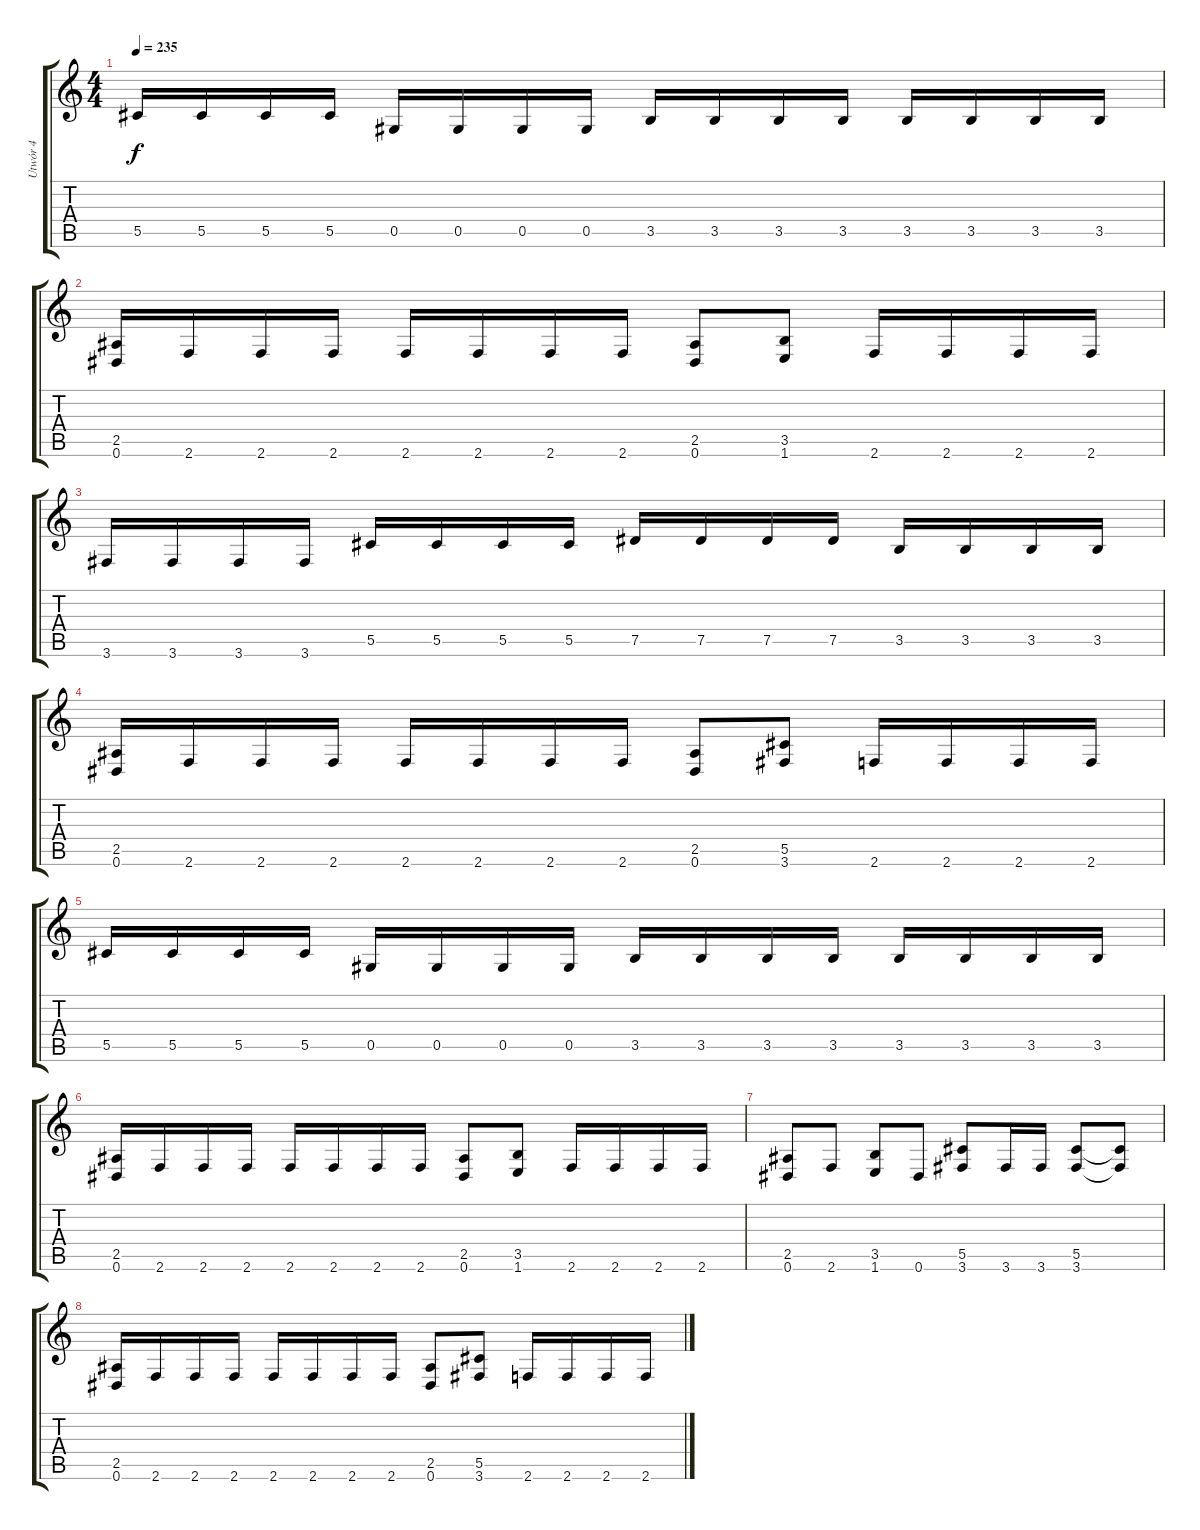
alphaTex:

\track ("Utwór 4" "Utwór 4") {instrument electricbasspick}
\staff {score tabs}
\tuning (Eb4 Bb3 Gb3 Db3 Ab2 Eb2) {hide}
\ts (4 4)
\tempo 235
\clef g2
\ks c
5.5.16{dy f} 5.5.16 5.5.16 5.5.16 0.5.16 0.5.16 0.5.16 0.5.16 3.5.16 3.5.16 3.5.16 3.5.16 3.5.16 3.5.16 3.5.16 3.5.16 |
(2.5 0.6).16 2.6.16 2.6.16 2.6.16 2.6.16 2.6.16 2.6.16 2.6.16 (2.5 0.6).8 (3.5 1.6).8 2.6.16 2.6.16 2.6.16 2.6.16 |
3.6.16 3.6.16 3.6.16 3.6.16 5.5.16 5.5.16 5.5.16 5.5.16 7.5.16 7.5.16 7.5.16 7.5.16 3.5.16 3.5.16 3.5.16 3.5.16 |
(2.5 0.6).16 2.6.16 2.6.16 2.6.16 2.6.16 2.6.16 2.6.16 2.6.16 (2.5 0.6).8 (5.5 3.6).8 2.6.16 2.6.16 2.6.16 2.6.16 |
5.5.16 5.5.16 5.5.16 5.5.16 0.5.16 0.5.16 0.5.16 0.5.16 3.5.16 3.5.16 3.5.16 3.5.16 3.5.16 3.5.16 3.5.16 3.5.16 |
(2.5 0.6).16 2.6.16 2.6.16 2.6.16 2.6.16 2.6.16 2.6.16 2.6.16 (2.5 0.6).8 (3.5 1.6).8 2.6.16 2.6.16 2.6.16 2.6.16 |
(2.5 0.6).8 2.6.8 (3.5 1.6).8 0.6.8 (5.5 3.6).8 3.6.16 3.6.16 (5.5 3.6).8 (5.5{t} 3.6{t}).8 |
(2.5 0.6).16 2.6.16 2.6.16 2.6.16 2.6.16 2.6.16 2.6.16 2.6.16 (2.5 0.6).8 (5.5 3.6).8 2.6.16 2.6.16 2.6.16 2.6.16
